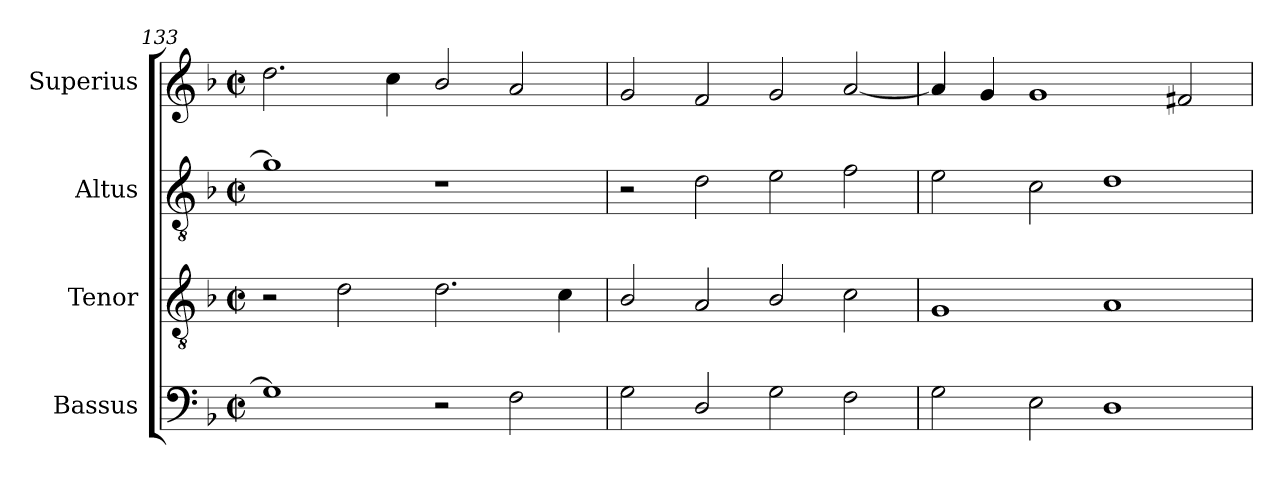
**kern	**kern	**kern	**kern
*part4	*part3	*part2	*part1
*staff4	*staff3	*staff2	*staff1
*I"Bassus	*I"Tenor	*I"Altus	*I"Superius
*I'B.	*I'T.	*	*I'S.
*clefF4	*clefGv2	*clefGv2	*clefG2
*	*ITrd7c12	*ITrd7c12	*
*k[b-]	*k[b-]	*k[b-]	*k[b-]
*F:	*F:	*F:	*F:
*M2/2	*M2/2	*M2/2	*M2/2
*met(c|)	*met(c|)	*met(c|)	*met(c|)
=133	=133	=133	=133
1Gi]	2r	1Gi]	2.ddi\
.	2Di\	.	.
.	.	.	4cci\
2r	2.Di\	1r	2b-i/
2Fi\	.	.	2ai/
.	4Ci\	.	.
!!LO:LB:g=z
=134	=134	=134	=134
2Gi\	2BB-i/	2r	2gi/
2Di/	2AAi/	2Di\	2fi/
2Gi\	2BB-i/	2Ei\	2gi/
2Fi\	2Ci\	2Fi\	[<2ai/
=135	=135	=135	=135
2Gi\	1GGi	2Ei\	4ai/]
.	.	.	4gi/
2Ei\	.	2Ci\	1gi
1Di	1AAi	1Di	.
.	.	.	2f#Xi/
=	=	=	=
*-	*-	*-	*-
